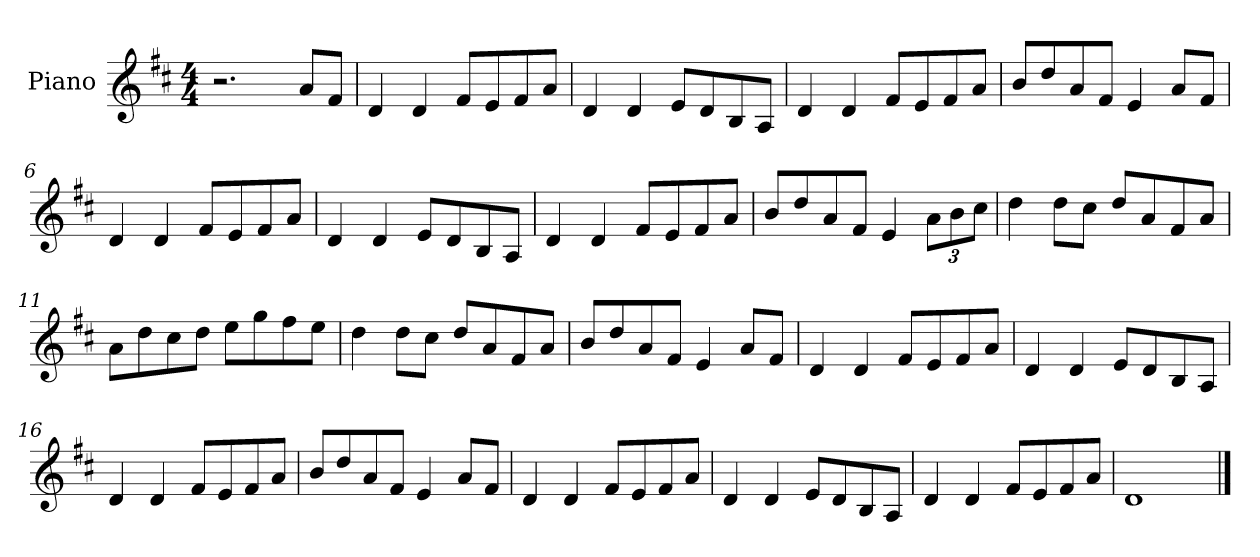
**kern
*part1
*staff1
*I"Piano
*I'Pno
*clefG2
*k[f#c#]
*M4/4
=1
2.r
8a/L
8f#/J
=2
4d/
4d/
8f#/L
8e/
8f#/
8a/J
=3
4d/
4d/
8e/L
8d/
8B/
8A/J
=4
4d/
4d/
8f#/L
8e/
8f#/
8a/J
=5
8b/L
8dd/
8a/
8f#/J
4e/
8a/L
8f#/J
=6
4d/
4d/
8f#/L
8e/
8f#/
8a/J
=7
4d/
4d/
8e/L
8d/
8B/
8A/J
=8
4d/
4d/
8f#/L
8e/
8f#/
8a/J
=9
8b/L
8dd/
8a/
8f#/J
4e/
*Xbrackettup
12a\L
12b\
12cc#\J
=10
4dd\
8dd\L
8cc#\J
8dd/L
8a/
8f#/
8a/J
=11
8a\L
8dd\
8cc#\
8dd\J
8ee\L
8gg\
8ff#\
8ee\J
=12
4dd\
8dd\L
8cc#\J
8dd/L
8a/
8f#/
8a/J
=13
8b/L
8dd/
8a/
8f#/J
4e/
8a/L
8f#/J
=14
4d/
4d/
8f#/L
8e/
8f#/
8a/J
=15
4d/
4d/
8e/L
8d/
8B/
8A/J
=16
4d/
4d/
8f#/L
8e/
8f#/
8a/J
=17
8b/L
8dd/
8a/
8f#/J
4e/
8a/L
8f#/J
=18
4d/
4d/
8f#/L
8e/
8f#/
8a/J
=19
4d/
4d/
8e/L
8d/
8B/
8A/J
=20
4d/
4d/
8f#/L
8e/
8f#/
8a/J
=21
1d
==
*-
